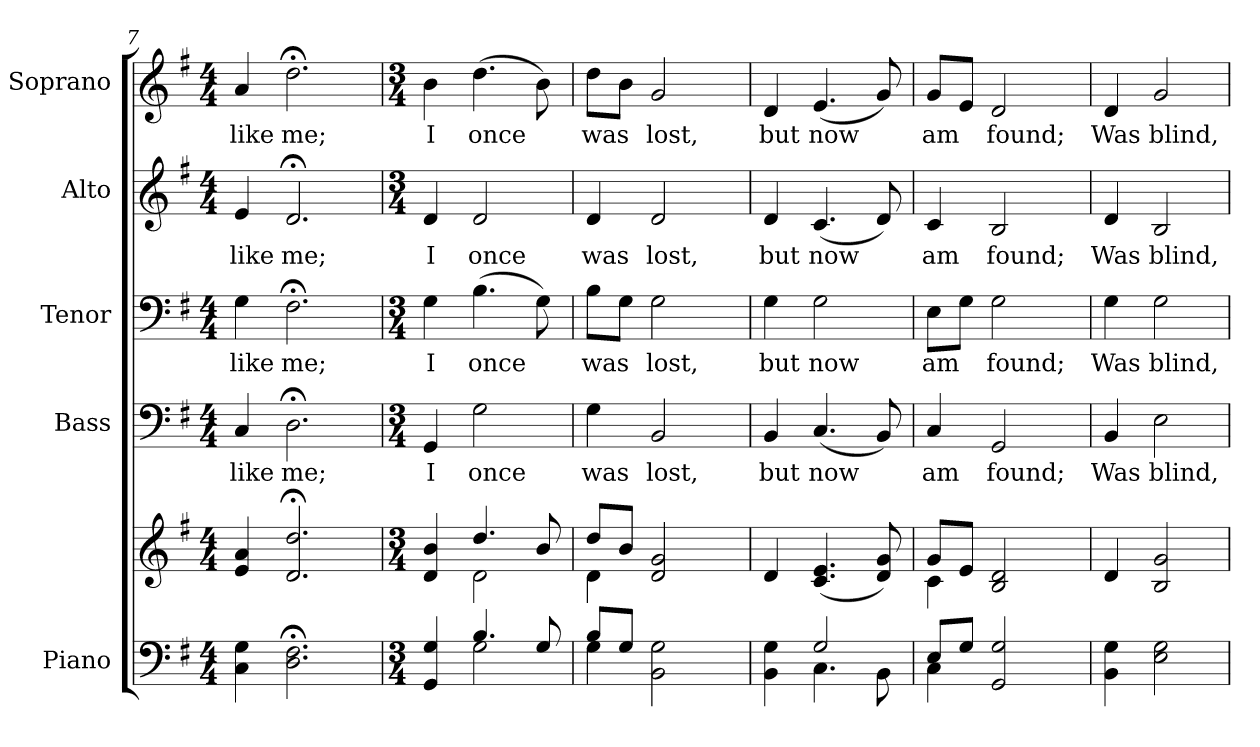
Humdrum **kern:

**kern	**kern	**kern	**text	**kern	**text	**kern	**text	**kern	**text
*part5	*part5	*part4	*part4	*part3	*part3	*part2	*part2	*part1	*part1
*staff6	*staff5	*staff4	*staff4	*staff3	*staff3	*staff2	*staff2	*staff1	*staff1
*I"Piano	*	*I"Bass	*	*I"Tenor	*	*I"Alto	*	*I"Soprano	*
*I'Pno.	*	*I'B.	*	*I'T.	*	*I'A.	*	*I'S.	*
*clefF4	*clefG2	*clefF4	*	*clefF4	*	*clefG2	*	*clefG2	*
*k[f#]	*k[f#]	*k[f#]	*	*k[f#]	*	*k[f#]	*	*k[f#]	*
*G:	*G:	*G:	*	*G:	*	*G:	*	*G:	*
*M4/4	*M4/4	*M4/4	*	*M4/4	*	*M4/4	*	*M4/4	*
=7	=7	=7	=7	=7	=7	=7	=7	=7	=7
!	!	!	!LO:LY:b:color=#000000	!	!	!	!	!	!
!	!	!	!	!	!LO:LY:b:color=#000000	!	!	!	!
!	!	!	!	!	!	!	!LO:LY:b:color=#000000	!	!
!	!	!	!	!	!	!	!	!	!LO:LY:b:color=#000000
4Ci\ 4Gi	4ei/ 4ai	4Ci/	like	4Gi\	like	4ei/	like	4ai/	like
!	!	!	!LO:LY:b:color=#000000	!	!	!	!	!	!
!	!	!	!	!	!LO:LY:b:color=#000000	!	!	!	!
!	!	!	!	!	!	!	!LO:LY:b:color=#000000	!	!
!	!	!	!	!	!	!	!	!	!LO:LY:b:color=#000000
2.Di\; 2.F#i;	2.di/; 2.ddi;	2.D;i\	me;	2.F#;i\	me;	2.d;i/	me;	2.dd;i\	me;
=8	=8	=8	=8	=8	=8	=8	=8	=8	=8
*M3/4	*M3/4	*M3/4	*	*M3/4	*	*M3/4	*	*M3/4	*
*^	*^	*	*	*	*	*	*	*	*
!	!	!	!	!	!LO:LY:b:color=#000000	!	!	!	!	!	!
!	!	!	!	!	!	!	!LO:LY:b:color=#000000	!	!	!	!
!	!	!	!	!	!	!	!	!	!LO:LY:b:color=#000000	!	!
!	!	!	!	!	!	!	!	!	!	!	!LO:LY:b:color=#000000
4GGi/ 4Gi	4ryy	4di/ 4bi	4ryy	4GGi/	I	4Gi\	I	4di/	I	4bi\	I
!	!	!	!	!	!LO:LY:b:color=#000000	!	!	!	!	!	!
!	!	!	!	!	!	!	!LO:LY:b:color=#000000	!	!	!	!
!	!	!	!	!	!	!	!	!	!LO:LY:b:color=#000000	!	!
!	!	!	!	!	!	!	!	!	!	!	!LO:LY:b:color=#000000
4.Bi/	2Gi\	4.ddi/	2di\	2Gi\	once	(4.Bi\	once	2di/	once	(4.ddi\	once
8Gi/	.	8bi/	.	.	.	8Gi\)	.	.	.	8bi\)	.
!!LO:PB:g=z
=9	=9	=9	=9	=9	=9	=9	=9	=9	=9	=9	=9
!	!	!	!	!	!LO:LY:b:color=#000000	!	!	!	!	!	!
!	!	!	!	!	!	!	!LO:LY:b:color=#000000	!	!	!	!
!	!	!	!	!	!	!	!	!	!LO:LY:b:color=#000000	!	!
!	!	!	!	!	!	!	!	!	!	!	!LO:LY:b:color=#000000
8Bi/L	4Gi\	8ddi/L	4di\	4Gi\	was	8Bi\L	was	4di/	was	8ddi\L	was
8Gi/J	.	8bi/J	.	.	.	8Gi\J	.	.	.	8bi\J	.
!	!	!	!	!	!LO:LY:b:color=#000000	!	!	!	!	!	!
!	!	!	!	!	!	!	!LO:LY:b:color=#000000	!	!	!	!
!	!	!	!	!	!	!	!	!	!LO:LY:b:color=#000000	!	!
!	!	!	!	!	!	!	!	!	!	!	!LO:LY:b:color=#000000
2BBi\ 2Gi	4ryy	2di/ 2gi	2ryy	2BBi/	lost,	2Gi\	lost,	2di/	lost,	2gi/	lost,
.	4ryy	.	.	.	.	.	.	.	.	.	.
*	*	*v	*v	*	*	*	*	*	*	*	*
=10	=10	=10	=10	=10	=10	=10	=10	=10	=10	=10
!	!	!	!	!LO:LY:b:color=#000000	!	!	!	!	!	!
!	!	!	!	!	!	!LO:LY:b:color=#000000	!	!	!	!
!	!	!	!	!	!	!	!	!LO:LY:b:color=#000000	!	!
!	!	!	!	!	!	!	!	!	!	!LO:LY:b:color=#000000
4BBi\ 4Gi	4ryy	4di/	4BBi/	but	4Gi\	but	4di/	but	4di/	but
!	!	!	!	!LO:LY:b:color=#000000	!	!	!	!	!	!
!	!	!	!	!	!	!LO:LY:b:color=#000000	!	!	!	!
!	!	!	!	!	!	!	!	!LO:LY:b:color=#000000	!	!
!	!	!	!	!	!	!	!	!	!	!LO:LY:b:color=#000000
2Gi/	4.Ci\	(4.ci/ 4.ei	(4.Ci/	now	2Gi\	now	(4.ci/	now	(4.ei/	now
.	8BBi\	(8di/ 8gi)	8BBi/)	.	.	.	8di/)	.	8gi/)	.
=11	=11	=11	=11	=11	=11	=11	=11	=11	=11	=11
*	*	*^	*	*	*	*	*	*	*	*
!	!	!	!	!	!LO:LY:b:color=#000000	!	!	!	!	!	!
!	!	!	!	!	!	!	!LO:LY:b:color=#000000	!	!	!	!
!	!	!	!	!	!	!	!	!	!LO:LY:b:color=#000000	!	!
!	!	!	!	!	!	!	!	!	!	!	!LO:LY:b:color=#000000
8Ei/L	4Ci\	8gi/L	4ci\	4Ci/	am	8Ei\L	am	4ci/	am	8gi/L	am
8Gi/J	.	8ei/J	.	.	.	8Gi\J	.	.	.	8ei/J	.
!	!	!	!	!	!LO:LY:b:color=#000000	!	!	!	!	!	!
!	!	!	!	!	!	!	!LO:LY:b:color=#000000	!	!	!	!
!	!	!	!	!	!	!	!	!	!LO:LY:b:color=#000000	!	!
!	!	!	!	!	!	!	!	!	!	!	!LO:LY:b:color=#000000
2GGi/ 2Gi	4ryy	2Bi/ 2di	2ryy	2GGi/	found;	2Gi\	found;	2Bi/	found;	2di/	found;
.	4ryy	.	.	.	.	.	.	.	.	.	.
*v	*v	*	*	*	*	*	*	*	*	*	*
*	*v	*v	*	*	*	*	*	*	*	*
=12	=12	=12	=12	=12	=12	=12	=12	=12	=12
*^	*	*	*	*	*	*	*	*	*
!	!	!	!	!LO:LY:b:color=#000000	!	!	!	!	!	!
*v	*v	*	*	*	*	*	*	*	*	*
*^	*	*	*	*	*	*	*	*	*
!	!	!	!	!	!	!LO:LY:b:color=#000000	!	!	!	!
*v	*v	*	*	*	*	*	*	*	*	*
*^	*	*	*	*	*	*	*	*	*
!	!	!	!	!	!	!	!	!LO:LY:b:color=#000000	!	!
*v	*v	*	*	*	*	*	*	*	*	*
*^	*	*	*	*	*	*	*	*	*
!	!	!	!	!	!	!	!	!	!	!LO:LY:b:color=#000000
*v	*v	*	*	*	*	*	*	*	*	*
4BBi\ 4Gi	4di/	4BBi/	Was	4Gi\	Was	4di/	Was	4di/	Was
!	!	!	!LO:LY:b:color=#000000	!	!	!	!	!	!
!	!	!	!	!	!LO:LY:b:color=#000000	!	!	!	!
!	!	!	!	!	!	!	!LO:LY:b:color=#000000	!	!
!	!	!	!	!	!	!	!	!	!LO:LY:b:color=#000000
2Ei\ 2Gi	2Bi/ 2gi	2Ei\	blind,	2Gi\	blind,	2Bi/	blind,	2gi/	blind,
=	=	=	=	=	=	=	=	=	=
*-	*-	*-	*-	*-	*-	*-	*-	*-	*-
